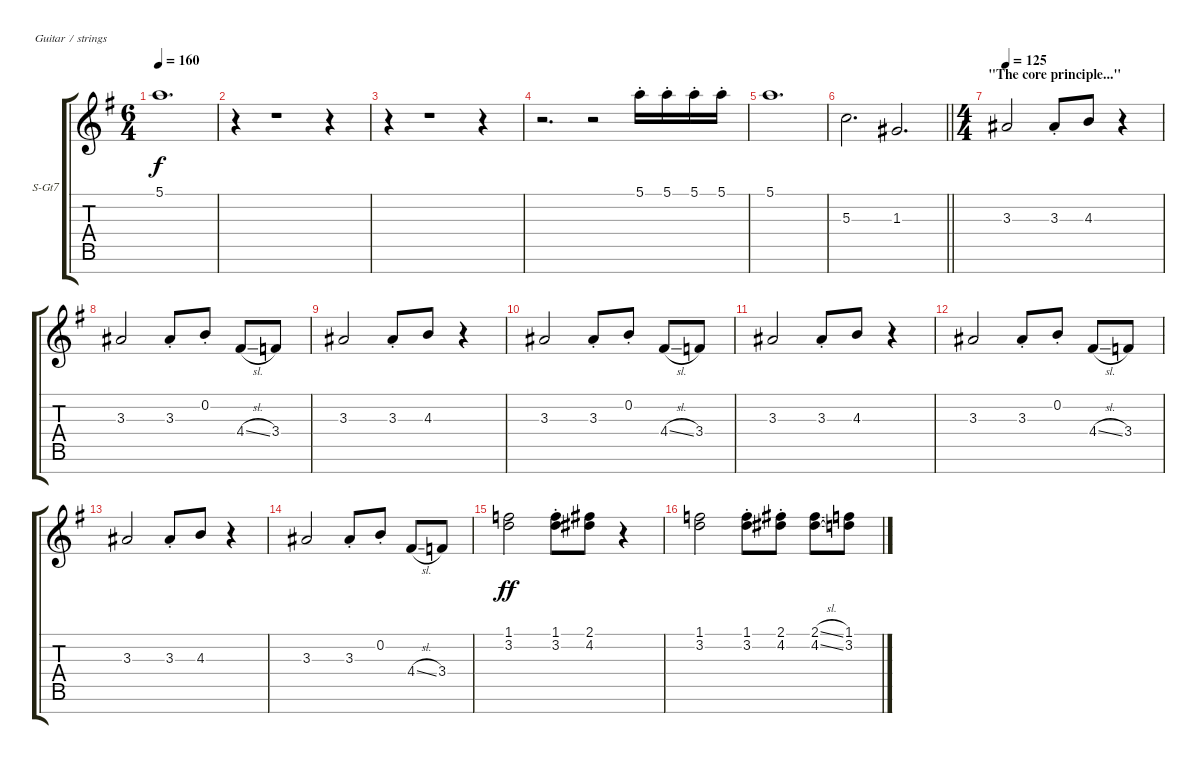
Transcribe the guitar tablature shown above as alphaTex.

\bracketExtendMode groupsimilarinstruments
\firstSystemTrackNameOrientation horizontal
\otherSystemsTrackNameOrientation horizontal
\track ("Keyboard 4 - Brat/Shagrath" "S-Gt7") {instrument frenchhorn}
\staff {score tabs}
\tuning (E4 B3 G3 D3 A2 E2 B1)
\displaytranspose 12
\ts (6 4)
\tempo 160
\clef g2
\ks g
5.1{t}.1{d dy f} |
r.4 r.1 r.4 |
r.4 r.1 r.4 |
r.2{d} r.2 5.1{st}.16 5.1{st}.16 5.1{st}.16 5.1{st}.16 |
5.1.1{d} |
\barLineRight lightlight
5.3.2{d} 1.3.2{d} |
\ts (4 4)
\section ("" "\"The core principle...\"")
\tempo 125
3.3.2 3.3{st}.8 4.3.8 r.4 |
3.3.2 3.3{st}.8 0.2{st}.8 4.4{sl}.8 3.4.8 |
3.3.2 3.3{st}.8 4.3.8 r.4 |
3.3.2 3.3{st}.8 0.2{st}.8 4.4{sl}.8 3.4.8 |
3.3.2 3.3{st}.8 4.3.8 r.4 |
3.3.2 3.3{st}.8 0.2{st}.8 4.4{sl}.8 3.4.8 |
3.3.2 3.3{st}.8 4.3.8 r.4 |
3.3.2 3.3{st}.8 0.2{st}.8 4.4{sl}.8 3.4.8 |
(1.1 3.2).2{dy ff} (1.1{st} 3.2{st}).8 (2.1 4.2).8 r.4 |
(1.1 3.2).2 (1.1{st} 3.2{st}).8 (2.1{st} 4.2{st}).8 (2.1{sl} 4.2{sl}).8 (1.1 3.2).8
